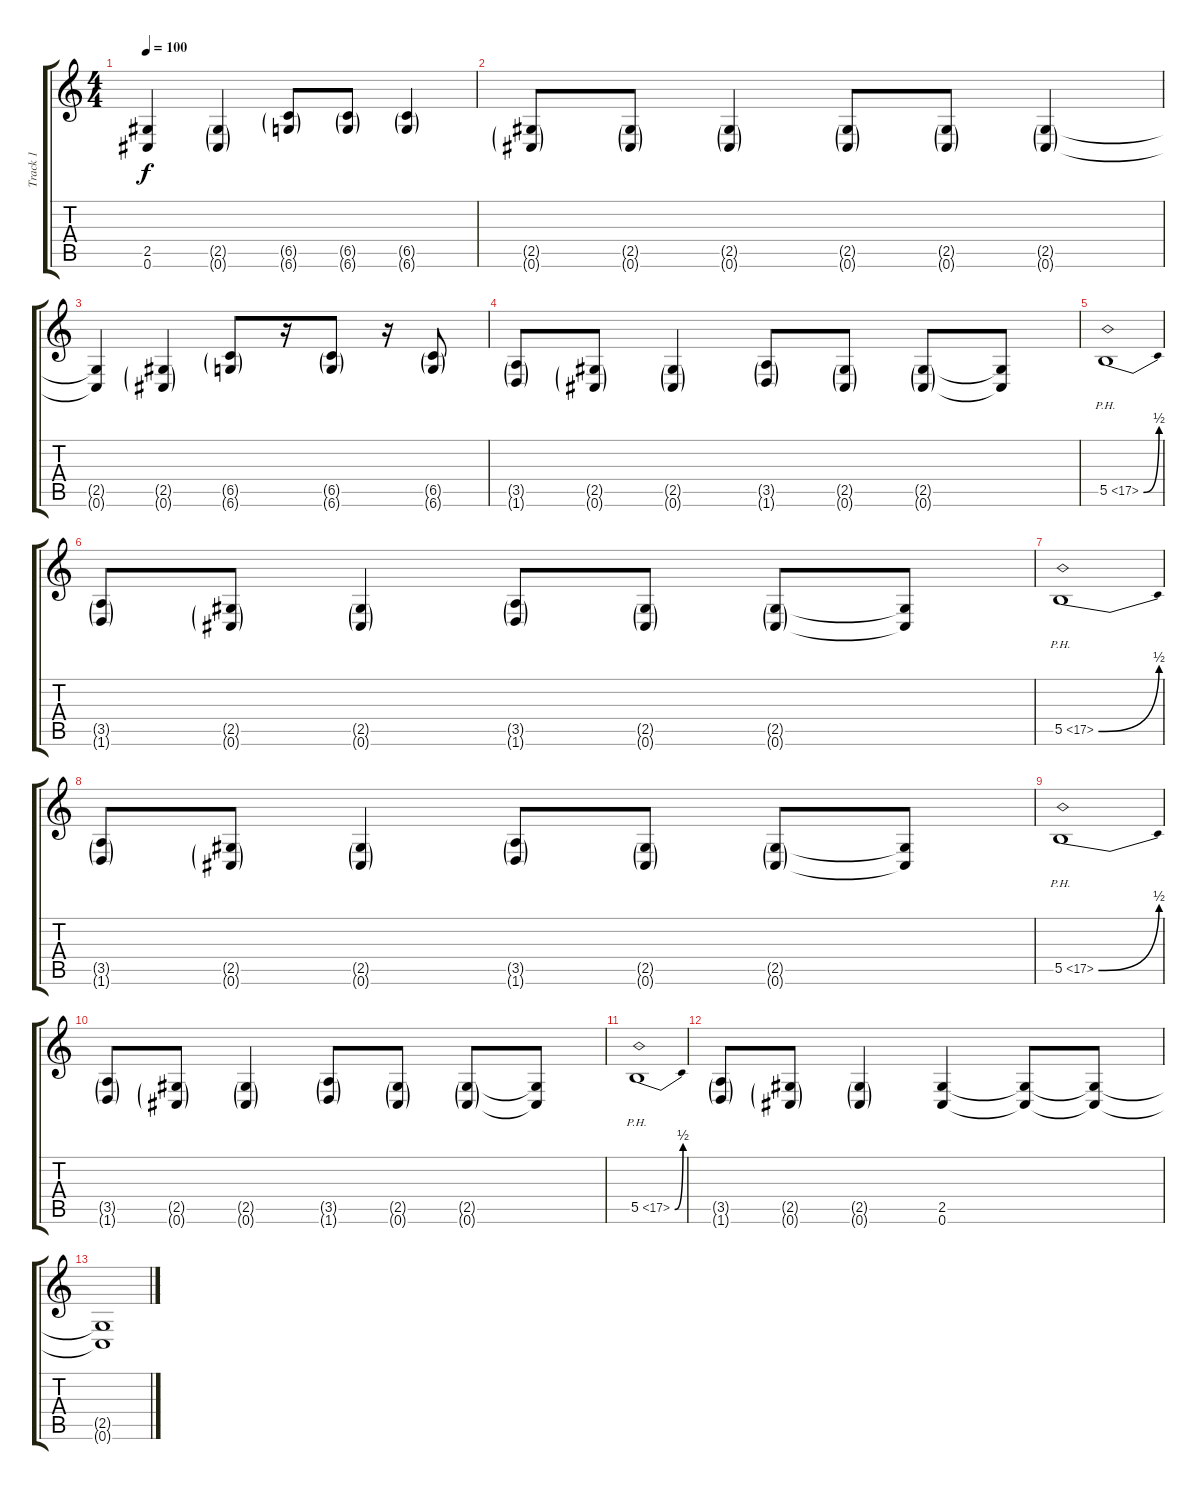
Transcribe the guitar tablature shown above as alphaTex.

\track ("Track 1" "Track 1") {instrument distortionguitar}
\staff {score tabs}
\tuning (Db4 Ab3 E3 B2 Gb2 Db2) {hide}
\ts (4 4)
\tempo 100
\clef g2
\ks c
(2.5{t} 0.6{t}).4{dy f} (2.5{g} 0.6{g}).4 (6.5{g} 6.6{g}).8 (6.5{g} 6.6{g}).8 (6.5{g} 6.6{g}).4 |
(2.5{g} 0.6{g}).8 (2.5{g} 0.6{g}).8 (2.5{g} 0.6{g}).4 (2.5{g} 0.6{g}).8 (2.5{g} 0.6{g}).8 (2.5{g} 0.6{g}).4 |
(2.5{t} 0.6{t}).4 (2.5{g} 0.6{g}).4 (6.5{g} 6.6{g}).8 r.16 (6.5{g} 6.6{g}).8 r.16 (6.5{g} 6.6{g}).8 |
(3.5{g} 1.6{g}).8 (2.5{g} 0.6{g}).8 (2.5{g} 0.6{g}).4 (3.5{g} 1.6{g}).8 (2.5{g} 0.6{g}).8 (2.5{g} 0.6{g}).8 (2.5{t} 0.6{t}).8 |
5.5{be (bend 0 0 60 2) ph 12}.1 |
(3.5{g} 1.6{g}).8 (2.5{g} 0.6{g}).8 (2.5{g} 0.6{g}).4 (3.5{g} 1.6{g}).8 (2.5{g} 0.6{g}).8 (2.5{g} 0.6{g}).8 (2.5{t} 0.6{t}).8 |
5.5{be (bend 0 0 60 2) ph 12}.1 |
(3.5{g} 1.6{g}).8 (2.5{g} 0.6{g}).8 (2.5{g} 0.6{g}).4 (3.5{g} 1.6{g}).8 (2.5{g} 0.6{g}).8 (2.5{g} 0.6{g}).8 (2.5{t} 0.6{t}).8 |
5.5{be (bend 0 0 60 2) ph 12}.1 |
(3.5{g} 1.6{g}).8 (2.5{g} 0.6{g}).8 (2.5{g} 0.6{g}).4 (3.5{g} 1.6{g}).8 (2.5{g} 0.6{g}).8 (2.5{g} 0.6{g}).8 (2.5{t} 0.6{t}).8 |
5.5{be (bend 0 0 60 2) ph 12}.1 |
(3.5{g} 1.6{g}).8 (2.5{g} 0.6{g}).8 (2.5{g} 0.6{g}).4 (2.5 0.6).4 (2.5{t} 0.6{t}).8 (2.5{t} 0.6{t}).8 |
(2.5{t} 0.6{t}).1
